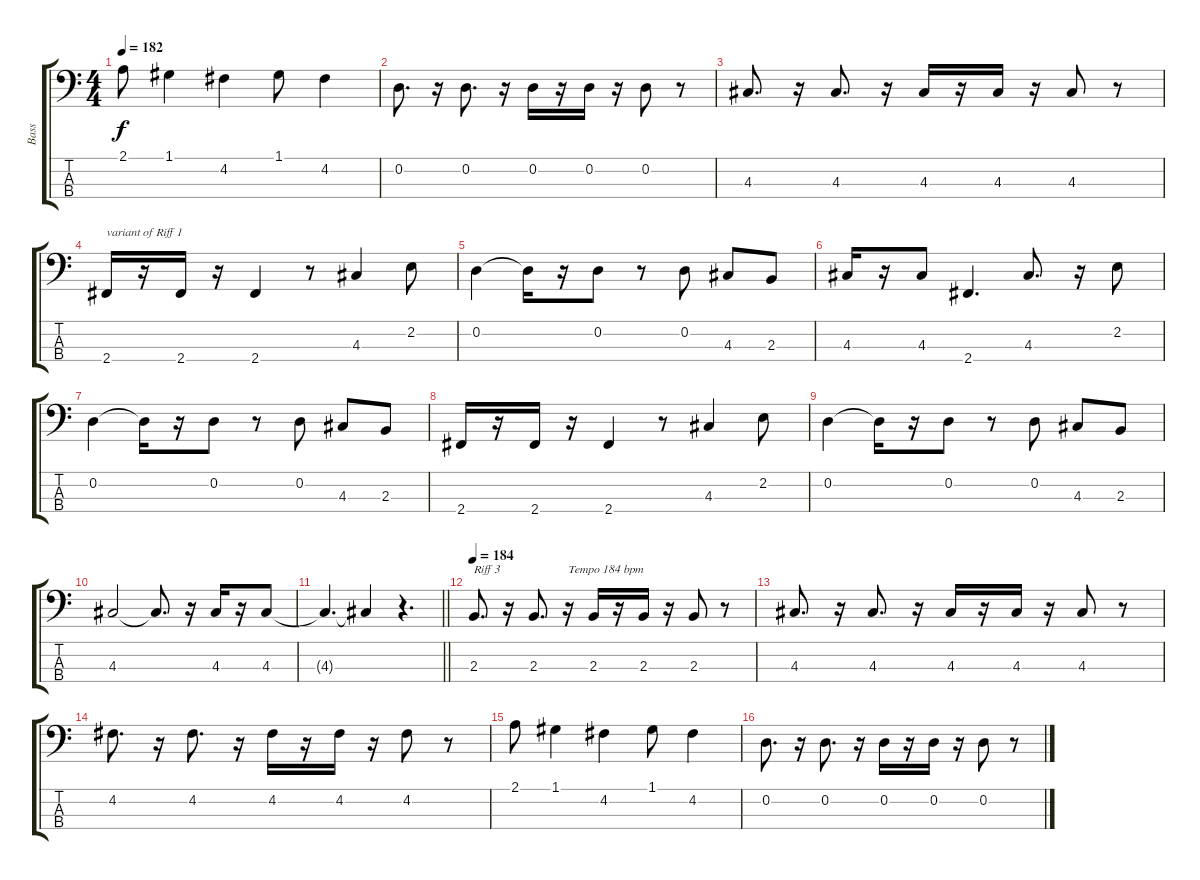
\track ("Bass" "Bass") {instrument electricbasspick}
\staff {score tabs}
\tuning (G2 D2 A1 E1) {hide}
\ts (4 4)
\tempo 182
\clef f4
\ks c
2.1.8{dy f} 1.1.4 4.2.4 1.1.8 4.2.4 |
0.2.8{d} r.16 0.2.8{d} r.16 0.2.16 r.16 0.2.16 r.16 0.2.8 r.8 |
4.3.8{d} r.16 4.3.8{d} r.16 4.3.16 r.16 4.3.16 r.16 4.3.8 r.8 |
2.4.16{txt "variant of Riff 1"} r.16 2.4.16 r.16 2.4.4 r.8 4.3.4 2.2.8 |
0.2.4 0.2{t}.16 r.16 0.2.8 r.8 0.2.8 4.3.8 2.3.8 |
4.3.16 r.16 4.3.8 2.4.4{d} 4.3.8{d} r.16 2.2.8 |
0.2.4 0.2{t}.16 r.16 0.2.8 r.8 0.2.8 4.3.8 2.3.8 |
2.4.16 r.16 2.4.16 r.16 2.4.4 r.8 4.3.4 2.2.8 |
0.2.4 0.2{t}.16 r.16 0.2.8 r.8 0.2.8 4.3.8 2.3.8 |
4.3.2 4.3{t}.8{d} r.16 4.3.16 r.16 4.3.8 |
\barLineRight lightlight
4.3{t}.4{d} 4.3{t}.4 r.4{d} |
\tempo 184
2.3.8{d txt "Riff 3"} r.16 2.3.8{d} r.16{txt "Tempo 184 bpm"} 2.3.16 r.16 2.3.16 r.16 2.3.8 r.8 |
4.3.8{d} r.16 4.3.8{d} r.16 4.3.16 r.16 4.3.16 r.16 4.3.8 r.8 |
4.2.8{d} r.16 4.2.8{d} r.16 4.2.16 r.16 4.2.16 r.16 4.2.8 r.8 |
2.1.8 1.1.4 4.2.4 1.1.8 4.2.4 |
0.2.8{d} r.16 0.2.8{d} r.16 0.2.16 r.16 0.2.16 r.16 0.2.8 r.8
